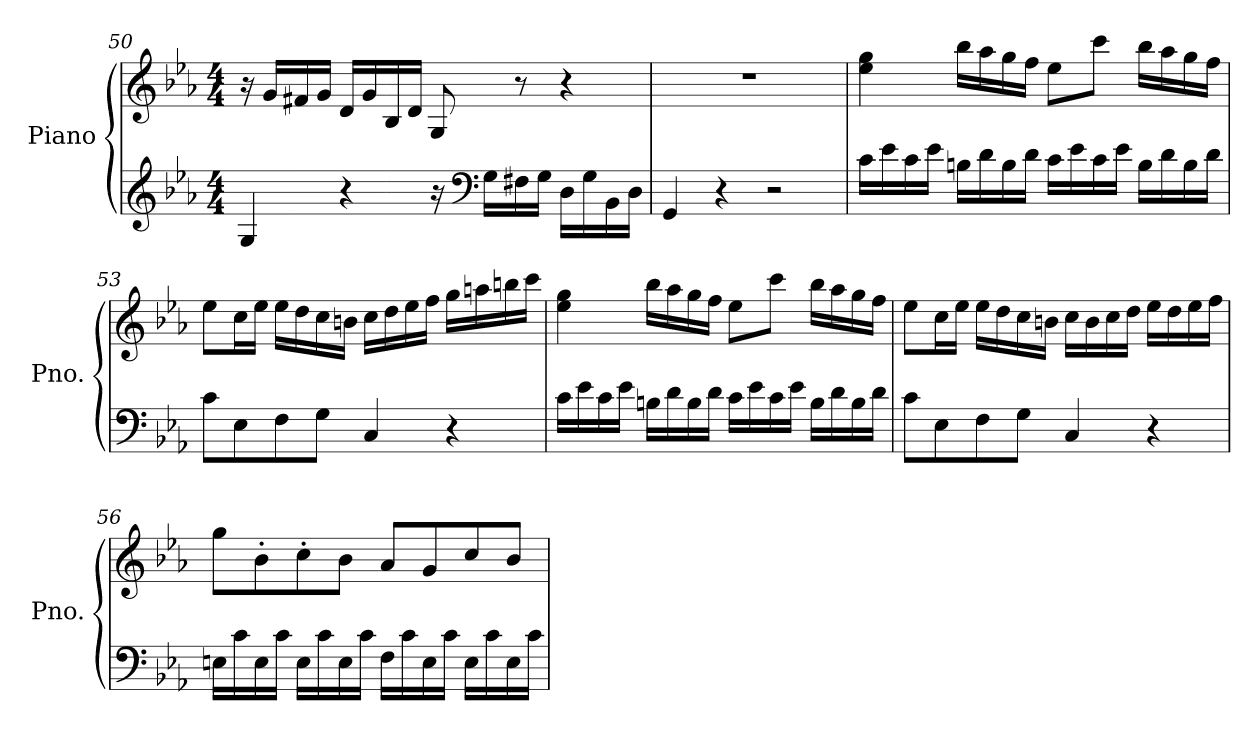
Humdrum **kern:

**kern	**kern
*part1	*part1
*staff2	*staff1
*I"Piano	*
*I'Pno.	*
!!LO:PB:g=z
*clefG2	*clefG2
*k[b-e-a-]	*k[b-e-a-]
*M4/4	*M4/4
=50	=50
4G/	16r
.	16g/LL
.	16f#X/
.	16g/JJ
4r	16d/LL
.	16g/
.	16B-/
.	16d/JJ
16r	8G/
*clefF4	*
16G\LL	.
16F#X\	8r
16G\JJ	.
16D\LL	4r
16G\	.
16BB-\	.
16D\JJ	.
=51	=51
4GG/	1r
4r	.
2r	.
=52	=52
16c\LL	4ee-\ 4gg\
16e-\	.
16c\	.
16e-\JJ	.
16Bn\LL	16bb-\LL
16d\	16aa-\
16B\	16gg\
16d\JJ	16ff\JJ
16c\LL	8ee-\L
16e-\	.
16c\	8ccc\J
16e-\JJ	.
16B\LL	16bb-\LL
16d\	16aa-\
16B\	16gg\
16d\JJ	16ff\JJ
!!LO:LB:g=z
=53	=53
8c\L	8ee-\L
8E-\	16cc\L
.	16ee-\JJ
8F\	16ee-\LL
.	16dd\
8G\J	16cc\
.	16bn\JJ
4C/	16cc\LL
.	16dd\
.	16ee-\
.	16ff\JJ
4r	16gg\LL
.	16aan\
.	16bbn\
.	16ccc\JJ
=54	=54
16c\LL	4ee-\ 4gg\
16e-\	.
16c\	.
16e-\JJ	.
16Bn\LL	16bb-\LL
16d\	16aa-\
16B\	16gg\
16d\JJ	16ff\JJ
16c\LL	8ee-\L
16e-\	.
16c\	8ccc\J
16e-\JJ	.
16B\LL	16bb-\LL
16d\	16aa-\
16B\	16gg\
16d\JJ	16ff\JJ
!!LO:LB:g=z
=55	=55
8c\L	8ee-\L
8E-\	16cc\L
.	16ee-\JJ
8F\	16ee-\LL
.	16dd\
8G\J	16cc\
.	16bn\JJ
4C/	16cc\LL
.	16b\
.	16cc\
.	16dd\JJ
4r	16ee-\LL
.	16dd\
.	16ee-\
.	16ff\JJ
=56	=56
16En\LL	8gg\L
16c\	.
16E\	8b-'\
16c\JJ	.
16E\LL	8cc'\
16c\	.
16E\	8b-\J
16c\JJ	.
16F\LL	8a-/L
16c\	.
16E\	8g/
16c\JJ	.
16E\LL	8cc/
16c\	.
16E\	8b-/J
16c\JJ	.
=	=
*-	*-
